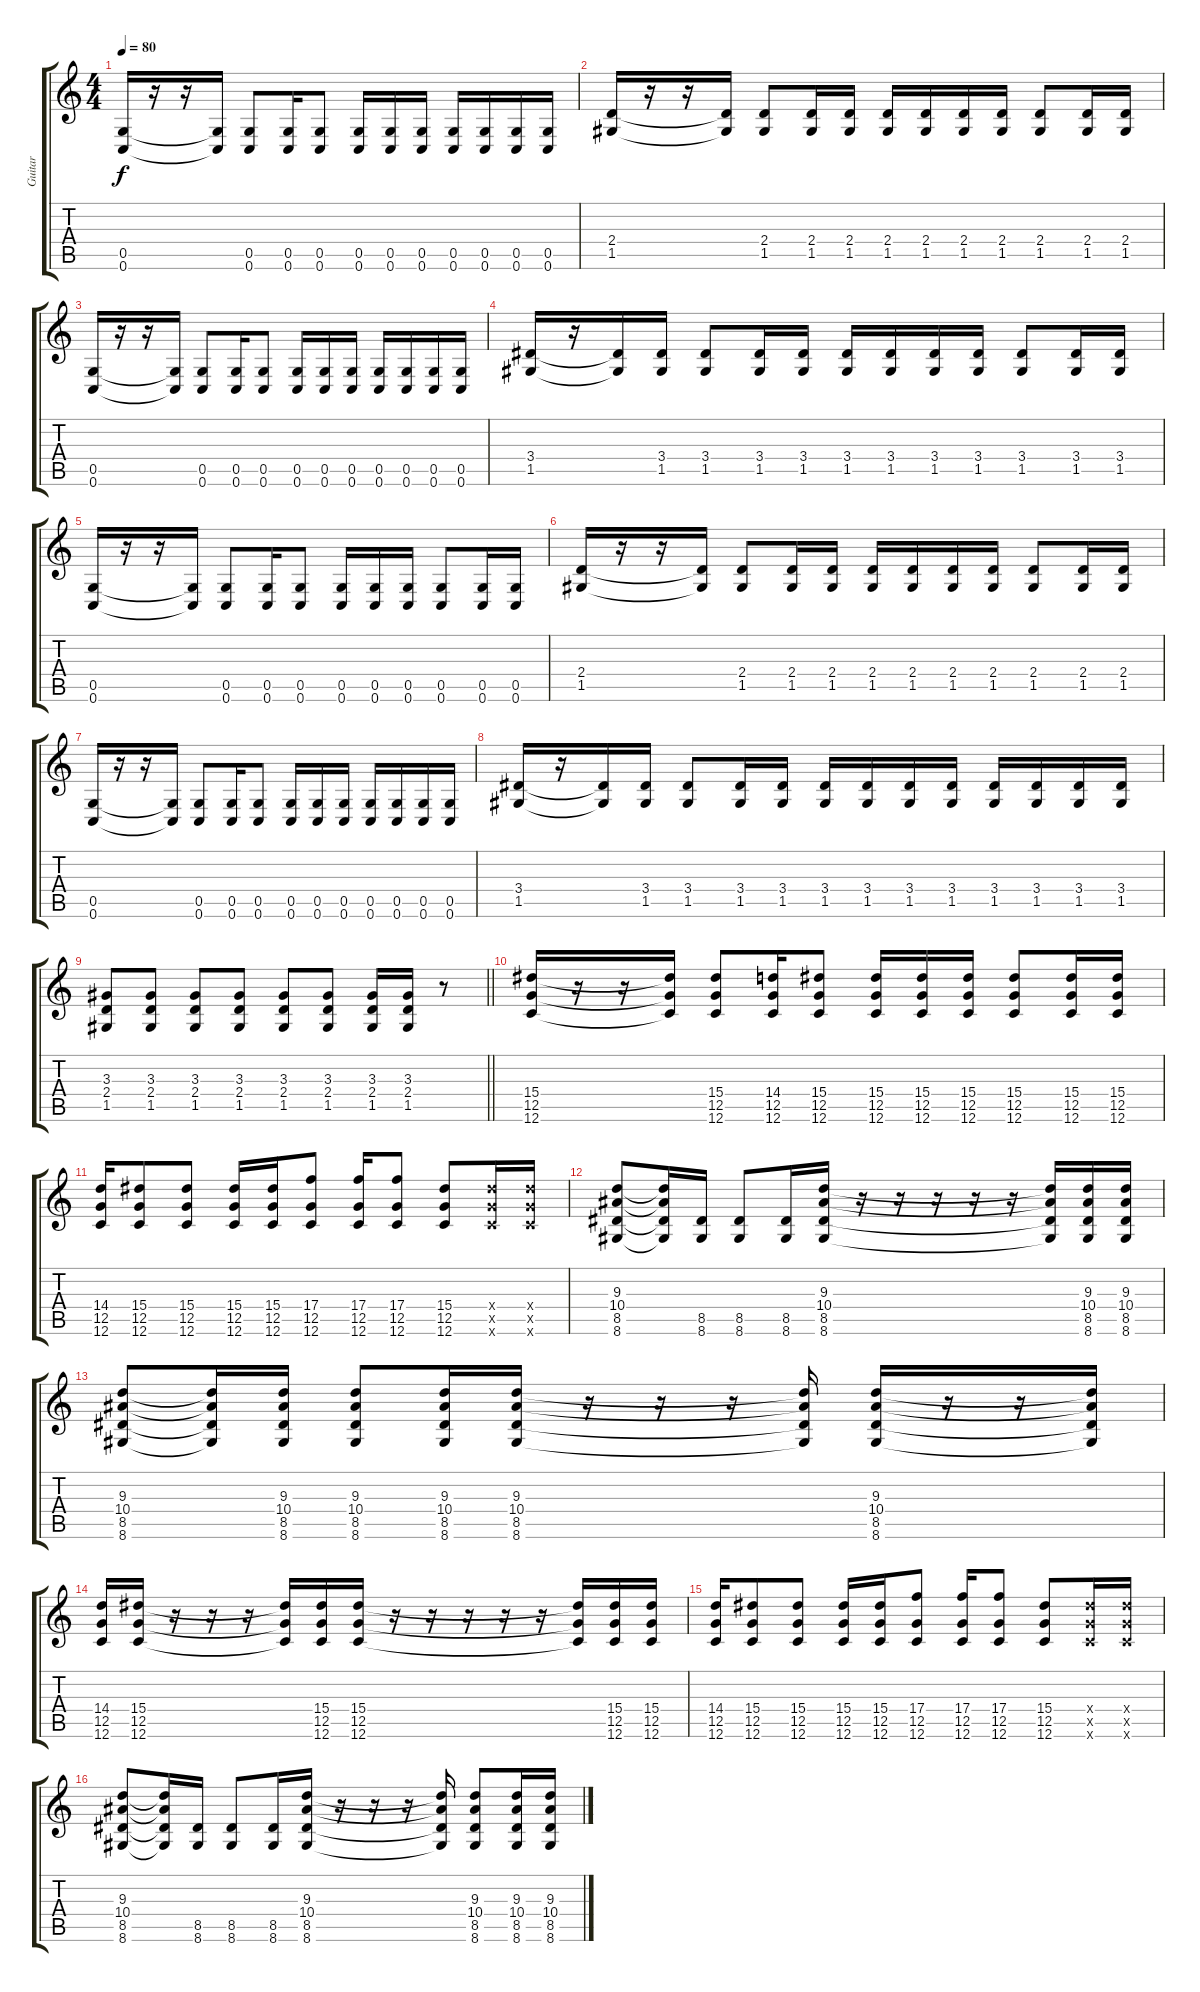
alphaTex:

\track ("Guitar" "Guitar") {instrument distortionguitar}
\staff {score tabs}
\tuning (D4 A3 F3 C3 G2 C2) {hide}
\ts (4 4)
\section ("" "")
\tempo 80
\clef g2
\ks c
(0.5 0.6).16{dy f} r.16 r.16 (0.5{t} 0.6{t}).16 (0.5 0.6).8 (0.5 0.6).16 (0.5 0.6).8 (0.5 0.6).16 (0.5 0.6).16 (0.5 0.6).16 (0.5 0.6).16 (0.5 0.6).16 (0.5 0.6).16 (0.5 0.6).16 |
(2.4 1.5).16 r.16 r.16 (2.4{t} 1.5{t}).16 (2.4 1.5).8 (2.4 1.5).16 (2.4 1.5).16 (2.4 1.5).16 (2.4 1.5).16 (2.4 1.5).16 (2.4 1.5).16 (2.4 1.5).8 (2.4 1.5).16 (2.4 1.5).16 |
(0.5 0.6).16 r.16 r.16 (0.5{t} 0.6{t}).16 (0.5 0.6).8 (0.5 0.6).16 (0.5 0.6).8 (0.5 0.6).16 (0.5 0.6).16 (0.5 0.6).16 (0.5 0.6).16 (0.5 0.6).16 (0.5 0.6).16 (0.5 0.6).16 |
(3.4 1.5).16 r.16 (3.4{t} 1.5{t}).16 (3.4 1.5).16 (3.4 1.5).8 (3.4 1.5).16 (3.4 1.5).16 (3.4 1.5).16 (3.4 1.5).16 (3.4 1.5).16 (3.4 1.5).16 (3.4 1.5).8 (3.4 1.5).16 (3.4 1.5).16 |
(0.5 0.6).16 r.16 r.16 (0.5{t} 0.6{t}).16 (0.5 0.6).8 (0.5 0.6).16 (0.5 0.6).8 (0.5 0.6).16 (0.5 0.6).16 (0.5 0.6).16 (0.5 0.6).8 (0.5 0.6).16 (0.5 0.6).16 |
(2.4 1.5).16 r.16 r.16 (2.4{t} 1.5{t}).16 (2.4 1.5).8 (2.4 1.5).16 (2.4 1.5).16 (2.4 1.5).16 (2.4 1.5).16 (2.4 1.5).16 (2.4 1.5).16 (2.4 1.5).8 (2.4 1.5).16 (2.4 1.5).16 |
(0.5 0.6).16 r.16 r.16 (0.5{t} 0.6{t}).16 (0.5 0.6).8 (0.5 0.6).16 (0.5 0.6).8 (0.5 0.6).16 (0.5 0.6).16 (0.5 0.6).16 (0.5 0.6).16 (0.5 0.6).16 (0.5 0.6).16 (0.5 0.6).16 |
(3.4 1.5).16 r.16 (3.4{t} 1.5{t}).16 (3.4 1.5).16 (3.4 1.5).8 (3.4 1.5).16 (3.4 1.5).16 (3.4 1.5).16 (3.4 1.5).16 (3.4 1.5).16 (3.4 1.5).16 (3.4 1.5).16 (3.4 1.5).16 (3.4 1.5).16 (3.4 1.5).16 |
\barLineRight lightlight
(3.3 2.4 1.5).8 (3.3 2.4 1.5).8 (3.3 2.4 1.5).8 (3.3 2.4 1.5).8 (3.3 2.4 1.5).8 (3.3 2.4 1.5).8 (3.3 2.4 1.5).16 (3.3 2.4 1.5).16 r.8 |
\section ("" "")
(15.4 12.5 12.6).16{volume 10 balance 8 instrument electricguitarjazz} r.16 r.16 (15.4{t} 12.5{t} 12.6{t}).16 (15.4 12.5 12.6).8 (14.4 12.5 12.6).16 (15.4 12.5 12.6).8 (15.4 12.5 12.6).16 (15.4 12.5 12.6).16 (15.4 12.5 12.6).16 (15.4 12.5 12.6).8 (15.4 12.5 12.6).16 (15.4 12.5 12.6).16 |
(14.4 12.5 12.6).16 (15.4 12.5 12.6).8 (15.4 12.5 12.6).8 (15.4 12.5 12.6).16 (15.4 12.5 12.6).16 (17.4 12.5 12.6).8 (17.4 12.5 12.6).16 (17.4 12.5 12.6).8 (15.4 12.5 12.6).8 (15.4{x} 12.5{x} 12.6{x}).16 (15.4{x} 12.5{x} 12.6{x}).16 |
(9.3 10.4 8.5 8.6).8 (9.3{t} 10.4{t} 8.5{t} 8.6{t}).16 (8.5 8.6).16 (8.5 8.6).8 (8.5 8.6).16 (9.3 10.4 8.5 8.6).16 r.16 r.16 r.16 r.16 r.16 (9.3{t} 10.4{t} 8.5{t} 8.6{t}).16 (9.3 10.4 8.5 8.6).16 (9.3 10.4 8.5 8.6).16 |
(9.3 10.4 8.5 8.6).8 (9.3{t} 10.4{t} 8.5{t} 8.6{t}).16 (9.3 10.4 8.5 8.6).16 (9.3 10.4 8.5 8.6).8 (9.3 10.4 8.5 8.6).16 (9.3 10.4 8.5 8.6).16 r.16 r.16 r.16 (9.3{t} 10.4{t} 8.5{t} 8.6{t}).16 (9.3 10.4 8.5 8.6).16 r.16 r.16 (9.3{t} 10.4{t} 8.5{t} 8.6{t}).16 |
(14.4 12.5 12.6).16 (15.4 12.5 12.6).16 r.16 r.16 r.16 (15.4{t} 12.5{t} 12.6{t}).16 (15.4 12.5 12.6).16 (15.4 12.5 12.6).16 r.16 r.16 r.16 r.16 r.16 (15.4{t} 12.5{t} 12.6{t}).16 (15.4 12.5 12.6).16 (15.4 12.5 12.6).16 |
(14.4 12.5 12.6).16 (15.4 12.5 12.6).8 (15.4 12.5 12.6).8 (15.4 12.5 12.6).16 (15.4 12.5 12.6).16 (17.4 12.5 12.6).8 (17.4 12.5 12.6).16 (17.4 12.5 12.6).8 (15.4 12.5 12.6).8 (15.4{x} 12.5{x} 12.6{x}).16 (15.4{x} 12.5{x} 12.6{x}).16 |
(9.3 10.4 8.5 8.6).8 (9.3{t} 10.4{t} 8.5{t} 8.6{t}).16 (8.5 8.6).16 (8.5 8.6).8 (8.5 8.6).16 (9.3 10.4 8.5 8.6).16 r.16 r.16 r.16 (9.3{t} 10.4{t} 8.5{t} 8.6{t}).16 (9.3 10.4 8.5 8.6).8 (9.3 10.4 8.5 8.6).16 (9.3 10.4 8.5 8.6).16
